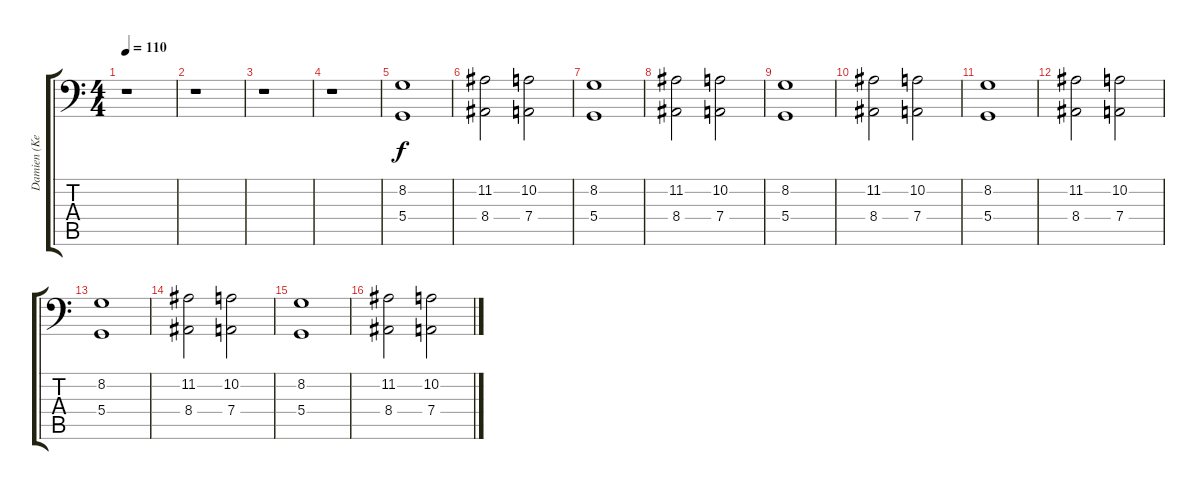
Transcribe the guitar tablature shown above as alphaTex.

\track ("Damien (KeybLow)" "Damien (Ke") {instrument pad4choir}
\staff {score tabs}
\tuning (E3 B2 G2 D2 A1 D1) {hide}
\ts (4 4)
\tempo 110
\clef f4
\ks c
r.1{dy f instrument pad4choir} |
r.1 |
r.1 |
r.1 |
(8.2 5.4).1 |
(11.2 8.4).2 (10.2 7.4).2 |
(8.2 5.4).1 |
(11.2 8.4).2 (10.2 7.4).2 |
(8.2 5.4).1 |
(11.2 8.4).2 (10.2 7.4).2 |
(8.2 5.4).1 |
(11.2 8.4).2 (10.2 7.4).2 |
(8.2 5.4).1 |
(11.2 8.4).2 (10.2 7.4).2 |
(8.2 5.4).1 |
(11.2 8.4).2 (10.2 7.4).2
